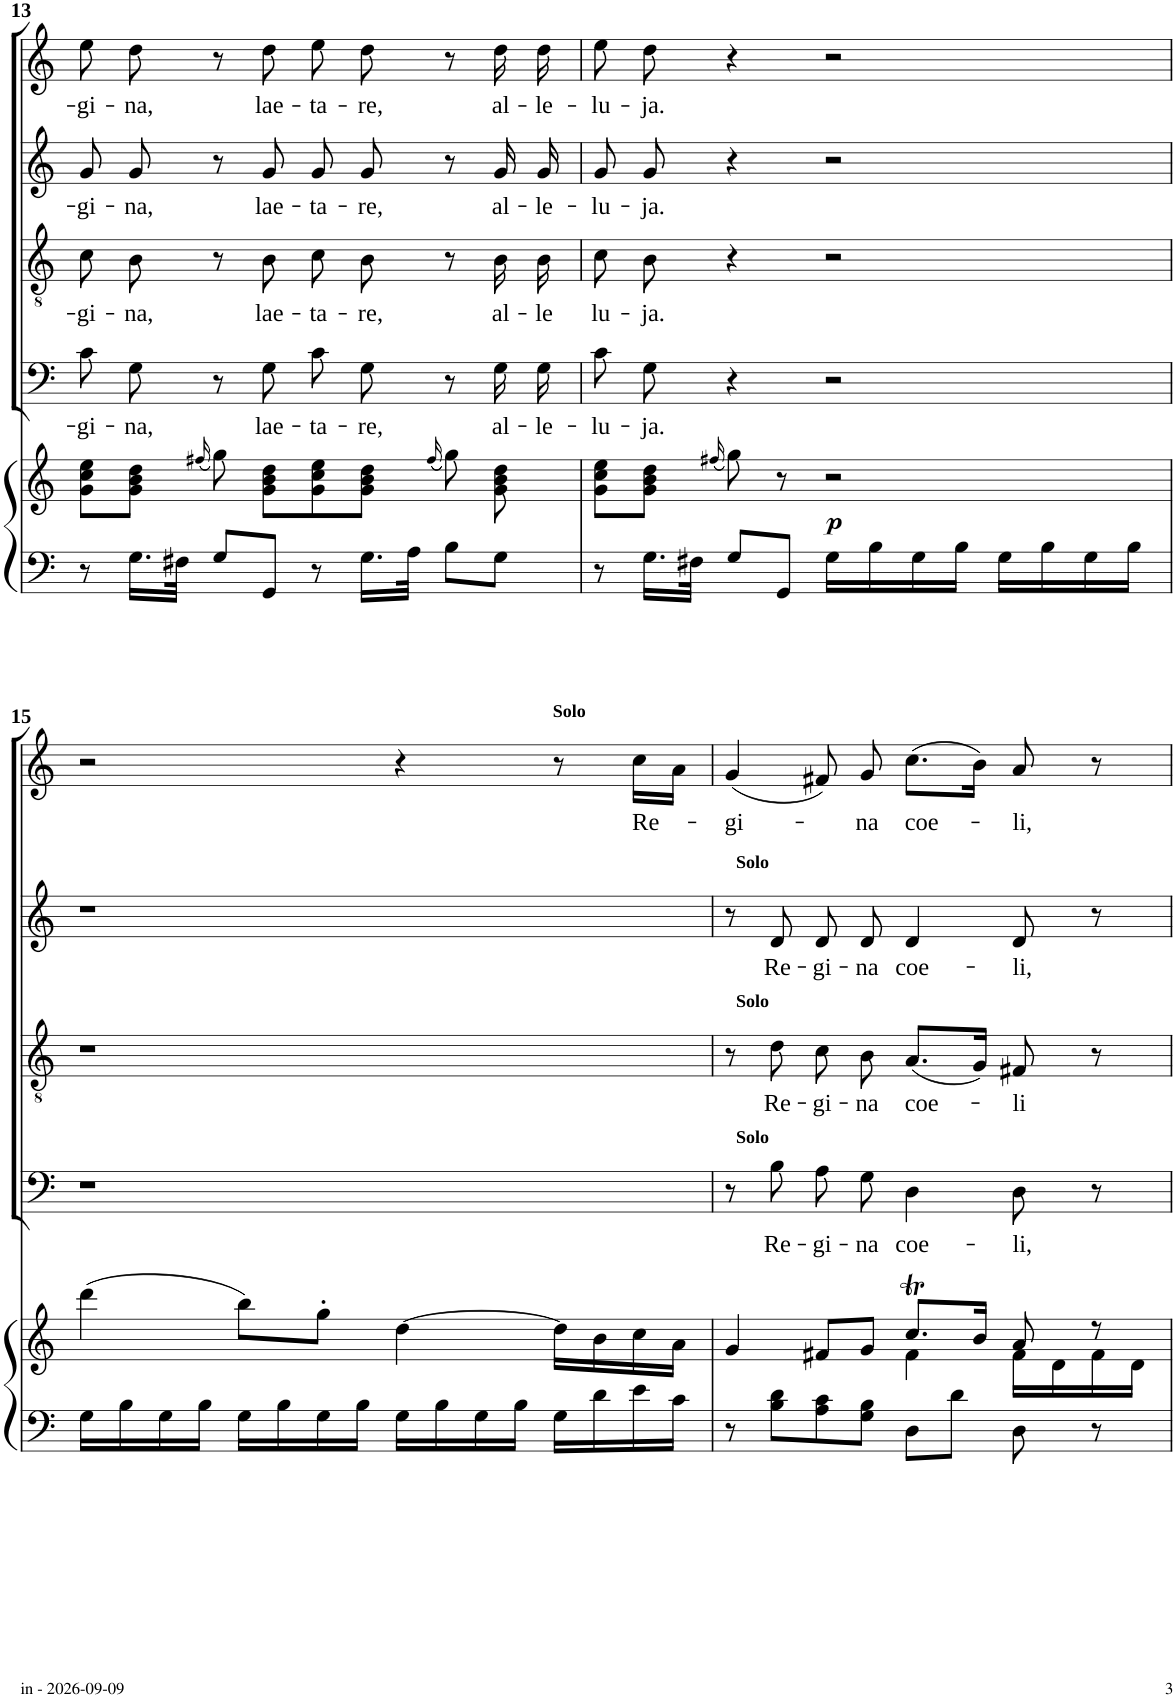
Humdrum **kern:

**kern	**kern	**dynam	**kern	**text	**kern	**text	**kern	**text	**kern	**text
*part5	*part5	*part5	*part4	*part4	*part3	*part3	*part2	*part2	*part1	*part1
*staff6	*staff5	*staff5/6	*staff4	*staff4	*staff3	*staff3	*staff2	*staff2	*staff1	*staff1
*I"Piano	*	*	*I"Bass	*	*I"Tenor	*	*I"Alto	*	*I"Soprano	*
*I'Pno	*	*	*	*	*	*	*	*	*	*
!!LO:PB:g=z
*clefF4	*clefG2	*	*clefF4	*	*clefGv2	*	*clefG2	*	*clefG2	*
*k[]	*k[]	*	*k[]	*	*k[]	*	*k[]	*	*k[]	*
*M4/4	*M4/4	*	*M4/4	*	*M4/4	*	*M4/4	*	*M4/4	*
*met(c)	*met(c)	*	*met(c)	*	*met(c)	*	*met(c)	*	*met(c)	*
=13	=13	=13	=13	=13	=13	=13	=13	=13	=13	=13
!	!	!	!	!LO:LY:b	!	!LO:LY:b	!	!LO:LY:b	!	!LO:LY:b
8r	8g\ 8cc\ 8ee\L	.	8c\L	-gi-	8c\	-gi-	8g/L	-gi-	8ee\	-gi-
!	!	!	!	!LO:LY:b	!	!LO:LY:b	!	!LO:LY:b	!	!LO:LY:b
16.G\LL	8g\ 8b\ 8dd\J	.	8G\J	-na,	8B\	-na,	8g/J	-na,	8dd\	-na,
32F#X\JJk	.	.	.	.	.	.	.	.	.	.
.	(16qff#X/	.	.	.	.	.	.	.	.	.
8G/L	8gg\)	.	8r	.	8r	.	8r	.	8r	.
!	!	!	!	!LO:LY:b	!	!LO:LY:b	!	!LO:LY:b	!	!LO:LY:b
8GG/J	8g\ 8b\ 8dd\L	.	8G\	lae-	8B\	lae-	8g/	lae-	8dd\	lae-
!	!	!	!	!LO:LY:b	!	!LO:LY:b	!	!LO:LY:b	!	!LO:LY:b
8r	8g\ 8cc\ 8ee\	.	8c\L	-ta-	8c\	-ta-	8g/L	-ta-	8ee\	-ta-
!	!	!	!	!LO:LY:b	!	!LO:LY:b	!	!LO:LY:b	!	!LO:LY:b
16.G\LL	8g\ 8b\ 8dd\J	.	8G\J	-re,	8B\	-re,	8g/J	-re,	8dd\	-re,
32A\JJk	.	.	.	.	.	.	.	.	.	.
.	(16qff#/	.	.	.	.	.	.	.	.	.
8B\L	8gg\)	.	8r	.	8r	.	8r	.	8r	.
!	!	!	!	!LO:LY:b	!	!LO:LY:b	!	!LO:LY:b	!	!LO:LY:b
8G\J	8g\ 8b\ 8dd\	.	16G\LL	al-	16B\	al-	16g/LL	al-	16dd\	al-
!	!	!	!	!LO:LY:b	!	!LO:LY:b	!	!LO:LY:b	!	!LO:LY:b
.	.	.	16G\JJ	-le-	16B\	-le	16g/JJ	-le-	16dd\	-le-
=14	=14	=14	=14	=14	=14	=14	=14	=14	=14	=14
!	!	!	!	!LO:LY:b	!	!LO:LY:b	!	!LO:LY:b	!	!LO:LY:b
8r	8g\ 8cc\ 8ee\L	.	8c\L	-lu-	8c\	lu-	8g/L	­lu-	8ee\	­lu-
!	!	!	!	!LO:LY:b	!	!LO:LY:b	!	!LO:LY:b	!	!LO:LY:b
16.G\LL	8g\ 8b\ 8dd\J	.	8G\J	-ja.	8B\	-ja.	8g/J	-ja.	8dd\	-ja.
32F#X\JJk	.	.	.	.	.	.	.	.	.	.
.	(16qff#X/	.	.	.	.	.	.	.	.	.
8G/L	8gg\)	.	4r	.	4r	.	4r	.	4r	.
8GG/J	8r	.	.	.	.	.	.	.	.	.
!	!	!LO:DY:b	!	!	!	!	!	!	!	!
16G\LL	2r	p	2r	.	2r	.	2r	.	2r	.
16B\	.	.	.	.	.	.	.	.	.	.
16G\	.	.	.	.	.	.	.	.	.	.
16B\JJ	.	.	.	.	.	.	.	.	.	.
16G\LL	.	.	.	.	.	.	.	.	.	.
16B\	.	.	.	.	.	.	.	.	.	.
16G\	.	.	.	.	.	.	.	.	.	.
16B\JJ	.	.	.	.	.	.	.	.	.	.
!!LO:LB:g=z
=15	=15	=15	=15	=15	=15	=15	=15	=15	=15	=15
16G\LL	(4ddd\	.	1r	.	1r	.	1r	.	2r	.
16B\	.	.	.	.	.	.	.	.	.	.
16G\	.	.	.	.	.	.	.	.	.	.
16B\JJ	.	.	.	.	.	.	.	.	.	.
16G\LL	8bb\L)	.	.	.	.	.	.	.	.	.
16B\	.	.	.	.	.	.	.	.	.	.
16G\	8gg'\J	.	.	.	.	.	.	.	.	.
16B\JJ	.	.	.	.	.	.	.	.	.	.
16G\LL	[4dd\	.	.	.	.	.	.	.	4r	.
16B\	.	.	.	.	.	.	.	.	.	.
16G\	.	.	.	.	.	.	.	.	.	.
16B\JJ	.	.	.	.	.	.	.	.	.	.
!	!	!	!	!	!	!	!	!	!LO:TX:a:B:t=Solo	!
16G\LL	16dd\LL]	.	.	.	.	.	.	.	8r	.
16d\	16b\	.	.	.	.	.	.	.	.	.
!	!	!	!	!	!	!	!	!	!	!LO:LY:b
16e\	16cc\	.	.	.	.	.	.	.	16cc\LL	Re-
16c\JJ	16a\JJ	.	.	.	.	.	.	.	16a\JJ	.
=16	=16	=16	=16	=16	=16	=16	=16	=16	=16	=16
*	*^	*	*	*	*	*	*	*	*	*
!	!	!	!	!	!	!	!	!	!	!	!LO:LY:b
*	*	*	*	*^	*	*^	*	*^	*	*	*
8r	4g/	2ryy	.	8r	32ryy	.	8r	32ryy	.	8r	32ryy	.	(4g/	-gi-
!	!	!	!	!	!	!	!	!	!	!	!LO:TX:a:B:t=Solo	!	!	!
!	!	!	!	!	!	!	!	!LO:TX:a:B:t=Solo	!	!	!	!	!	!
!	!	!	!	!	!LO:TX:a:B:t=Solo	!	!	!	!	!	!	!	!	!
.	.	.	.	.	2ryy	.	.	2ryy	.	.	2ryy	.	.	.
!	!	!	!	!	!	!LO:LY:b	!	!	!LO:LY:b	!	!	!LO:LY:b	!	!
8B\ 8d\L	.	.	.	8B\	.	Re-	8d\	.	Re-	8d/	.	Re-	.	.
!	!	!	!	!	!	!LO:LY:b	!	!	!LO:LY:b	!	!	!LO:LY:b	!	!
8A\ 8c\	8f#X/L	.	.	8A\L	.	-gi-	8c\	.	-gi-	8d/L	.	-gi-	8f#X/)	.
!	!	!	!	!	!	!LO:LY:b	!	!	!LO:LY:b	!	!	!LO:LY:b	!	!LO:LY:b
8G\ 8B\J	8g/J	.	.	8G\J	.	-na	8B\	.	-na	8d/J	.	-na	8g/	-na
!	!	!	!	!	!	!LO:LY:b	!	!	!LO:LY:b	!	!	!LO:LY:b	!	!LO:LY:b
8D\L	8.ccT/L	4f#\	.	4D\	.	coe-	(8.A/L	.	coe-	4d/	.	coe-	(8.cc\L	coe-
.	.	.	.	.	4...ryy	.	.	4...ryy	.	.	4...ryy	.	.	.
8d\J	.	.	.	.	.	.	.	.	.	.	.	.	.	.
.	16b/Jk	.	.	.	.	.	16G/Jk)	.	.	.	.	.	16b\Jk)	.
!	!	!	!	!	!	!LO:LY:b	!	!	!LO:LY:b	!	!	!LO:LY:b	!	!LO:LY:b
8D\	8a/	16f#\LL	.	8D\	.	-li,	8F#X/	.	-li	8d/	.	-li,	8a/	-li,
.	.	16d\	.	.	.	.	.	.	.	.	.	.	.	.
8r	8r	16f#\	.	8r	.	.	8r	.	.	8r	.	.	8r	.
.	.	16d\JJ	.	.	.	.	.	.	.	.	.	.	.	.
*	*v	*v	*	*	*	*	*v	*v	*	*v	*v	*	*	*
*	*	*	*v	*v	*	*	*	*	*	*	*
=	=	=	=	=	=	=	=	=	=	=
*-	*-	*-	*-	*-	*-	*-	*-	*-	*-	*-
